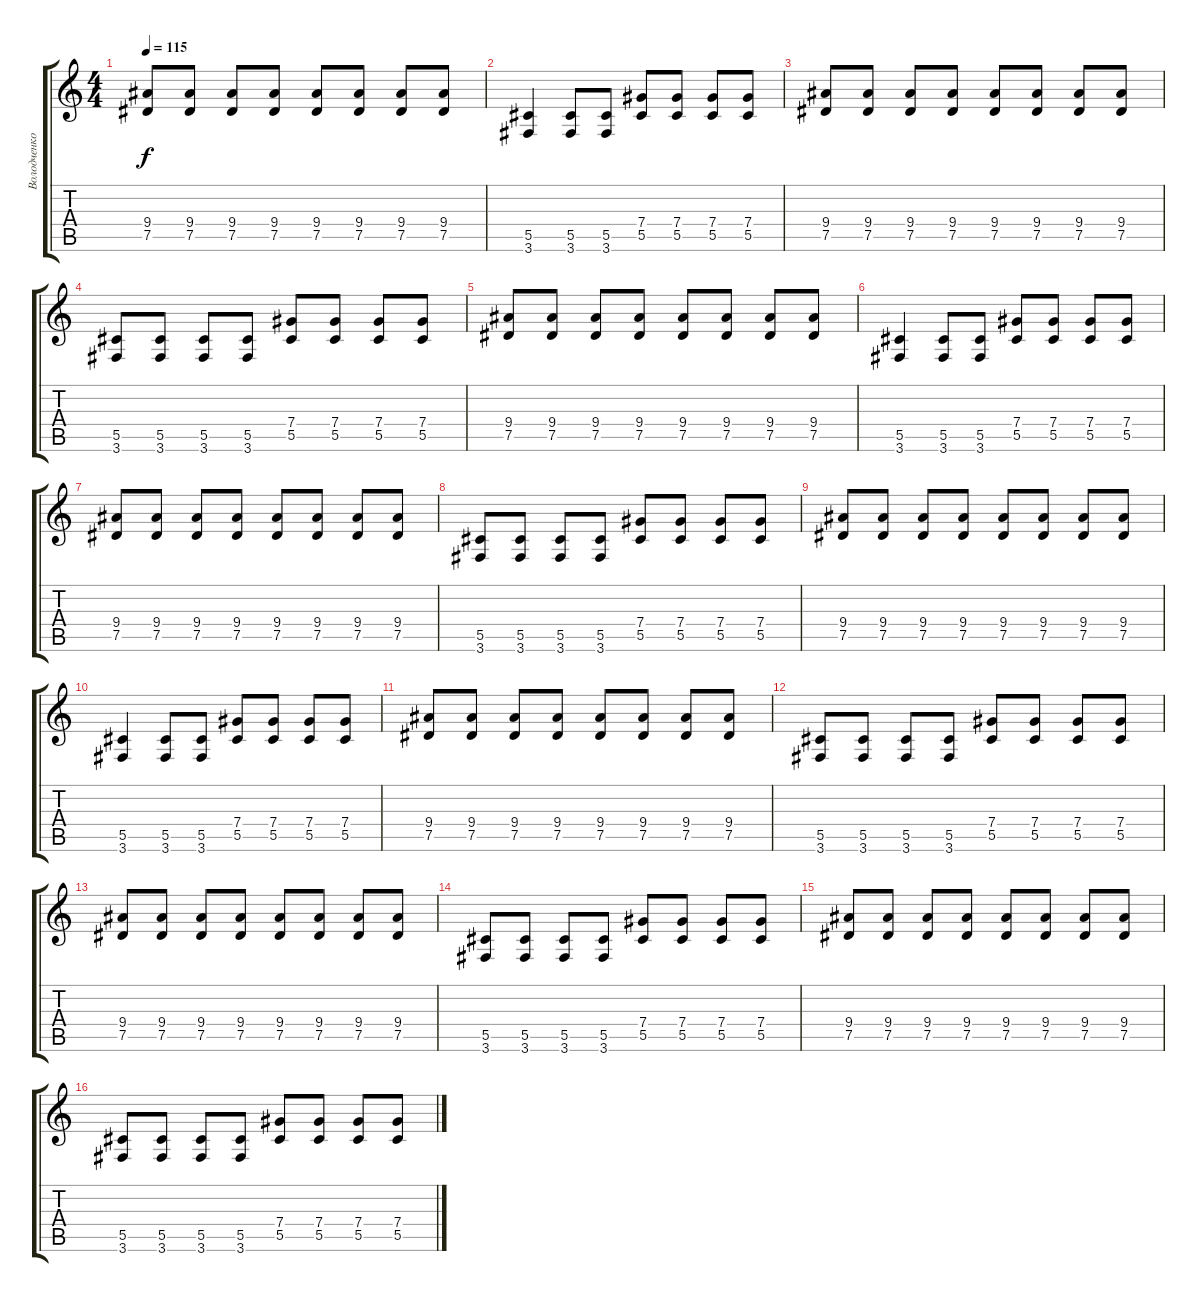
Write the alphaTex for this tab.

\track ("Володченко" "Володченко") {instrument electricguitarmuted}
\staff {score tabs}
\tuning (Eb4 Bb3 Gb3 Db3 Ab2 Eb2) {hide}
\ts (4 4)
\tempo 115
\clef g2
\ks c
(9.4 7.5).8{dy f} (9.4 7.5).8 (9.4 7.5).8 (9.4 7.5).8 (9.4 7.5).8 (9.4 7.5).8 (9.4 7.5).8 (9.4 7.5).8 |
(5.5 3.6).4 (5.5 3.6).8 (5.5 3.6).8 (7.4 5.5).8 (7.4 5.5).8 (7.4 5.5).8 (7.4 5.5).8 |
(9.4 7.5).8 (9.4 7.5).8 (9.4 7.5).8 (9.4 7.5).8 (9.4 7.5).8 (9.4 7.5).8 (9.4 7.5).8 (9.4 7.5).8 |
(5.5 3.6).8 (5.5 3.6).8 (5.5 3.6).8 (5.5 3.6).8 (7.4 5.5).8 (7.4 5.5).8 (7.4 5.5).8 (7.4 5.5).8 |
(9.4 7.5).8 (9.4 7.5).8 (9.4 7.5).8 (9.4 7.5).8 (9.4 7.5).8 (9.4 7.5).8 (9.4 7.5).8 (9.4 7.5).8 |
(5.5 3.6).4 (5.5 3.6).8 (5.5 3.6).8 (7.4 5.5).8 (7.4 5.5).8 (7.4 5.5).8 (7.4 5.5).8 |
(9.4 7.5).8 (9.4 7.5).8 (9.4 7.5).8 (9.4 7.5).8 (9.4 7.5).8 (9.4 7.5).8 (9.4 7.5).8 (9.4 7.5).8 |
(5.5 3.6).8 (5.5 3.6).8 (5.5 3.6).8 (5.5 3.6).8 (7.4 5.5).8 (7.4 5.5).8 (7.4 5.5).8 (7.4 5.5).8 |
(9.4 7.5).8 (9.4 7.5).8 (9.4 7.5).8 (9.4 7.5).8 (9.4 7.5).8 (9.4 7.5).8 (9.4 7.5).8 (9.4 7.5).8 |
(5.5 3.6).4 (5.5 3.6).8 (5.5 3.6).8 (7.4 5.5).8 (7.4 5.5).8 (7.4 5.5).8 (7.4 5.5).8 |
(9.4 7.5).8 (9.4 7.5).8 (9.4 7.5).8 (9.4 7.5).8 (9.4 7.5).8 (9.4 7.5).8 (9.4 7.5).8 (9.4 7.5).8 |
(5.5 3.6).8 (5.5 3.6).8 (5.5 3.6).8 (5.5 3.6).8 (7.4 5.5).8 (7.4 5.5).8 (7.4 5.5).8 (7.4 5.5).8 |
(9.4 7.5).8 (9.4 7.5).8 (9.4 7.5).8 (9.4 7.5).8 (9.4 7.5).8 (9.4 7.5).8 (9.4 7.5).8 (9.4 7.5).8 |
(5.5 3.6).8 (5.5 3.6).8 (5.5 3.6).8 (5.5 3.6).8 (7.4 5.5).8 (7.4 5.5).8 (7.4 5.5).8 (7.4 5.5).8 |
(9.4 7.5).8 (9.4 7.5).8 (9.4 7.5).8 (9.4 7.5).8 (9.4 7.5).8 (9.4 7.5).8 (9.4 7.5).8 (9.4 7.5).8 |
(5.5 3.6).8 (5.5 3.6).8 (5.5 3.6).8 (5.5 3.6).8 (7.4 5.5).8 (7.4 5.5).8 (7.4 5.5).8 (7.4 5.5).8
